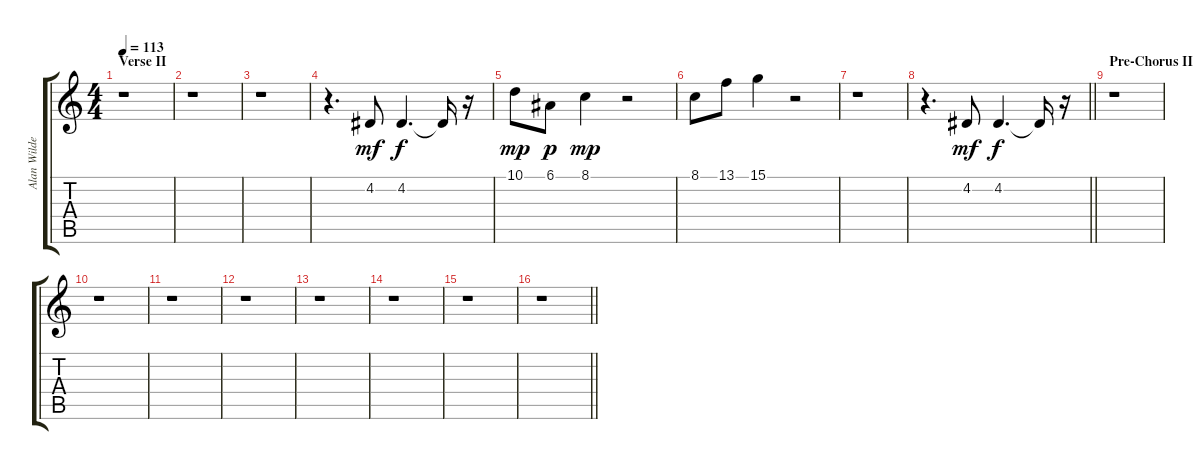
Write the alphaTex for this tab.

\track ("Alan Wilder - Synth II" "Alan Wilde") {instrument drawbarorgan}
\staff {score tabs}
\tuning (E4 B3 G3 D3 A2 E2) {hide}
\ts (4 4)
\section ("" "Verse II")
\tempo 113
\clef g2
\ks c
r.1{dy f} |
r.1 |
r.1 |
r.4{d} 4.2.8{dy mf balance 13 instrument drawbarorgan} 4.2.4{d dy f balance 2} 4.2{t}.16 r.16 |
10.1.8{dy mp volume 15 balance 12} 6.1.8{dy p} 8.1.4{dy mp} r.2 |
8.1.8 13.1.8 15.1.4 r.2 |
r.1 |
\barLineRight lightlight
r.4{d} 4.2.8{dy mf volume 12 balance 13 instrument drawbarorgan} 4.2.4{d dy f balance 2} 4.2{t}.16 r.16 |
\section ("" "Pre-Chorus II")
r.1 |
r.1 |
r.1 |
r.1 |
r.1 |
r.1 |
r.1 |
\barLineRight lightlight
r.1
